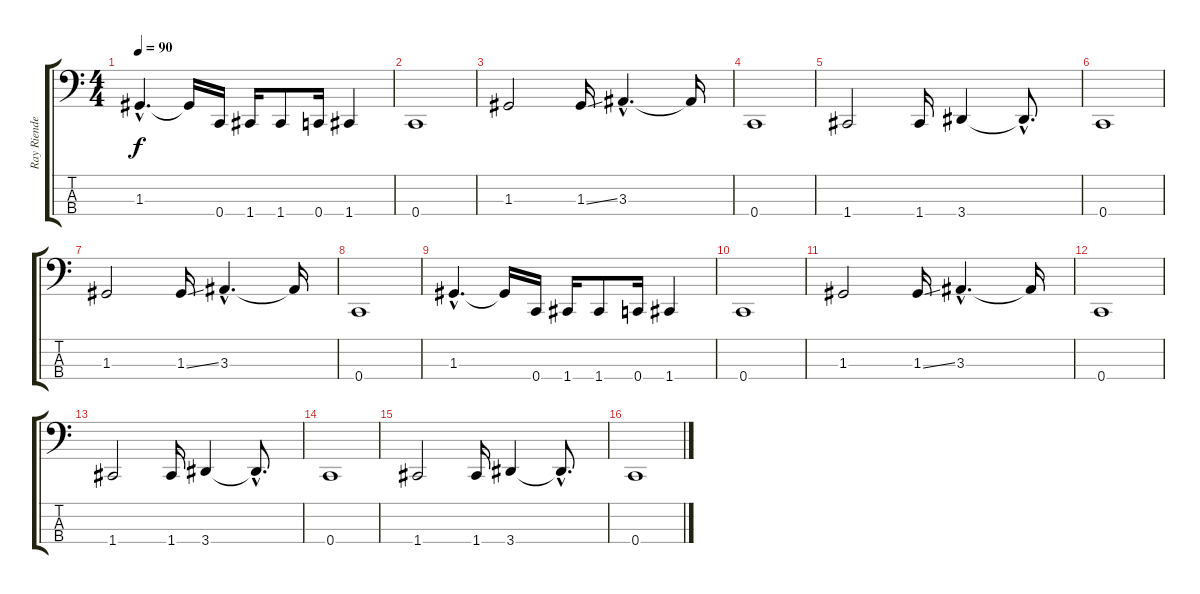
\track ("Ray Riendeau" "Ray Riende") {instrument electricbassfinger}
\staff {score tabs}
\tuning (F2 C2 G1 C1) {hide}
\ts (4 4)
\tempo 90
\clef f4
\ks c
1.3{hac}.4{d dy f} 1.3{t}.16 0.4.16 1.4.16 1.4.8 0.4.16 1.4.4 |
0.4.1 |
1.3.2 1.3{ss}.16 3.3{hac}.4{d} 3.3{t}.16 |
0.4.1 |
1.4.2 1.4.16 3.4.4 3.4{hac t}.8{d} |
0.4.1 |
1.3.2 1.3{ss}.16 3.3{hac}.4{d} 3.3{t}.16 |
0.4.1 |
1.3{hac}.4{d} 1.3{t}.16 0.4.16 1.4.16 1.4.8 0.4.16 1.4.4 |
0.4.1 |
1.3.2 1.3{ss}.16 3.3{hac}.4{d} 3.3{t}.16 |
0.4.1 |
1.4.2 1.4.16 3.4.4 3.4{hac t}.8{d} |
0.4.1 |
1.4.2 1.4.16 3.4.4 3.4{hac t}.8{d} |
0.4.1
